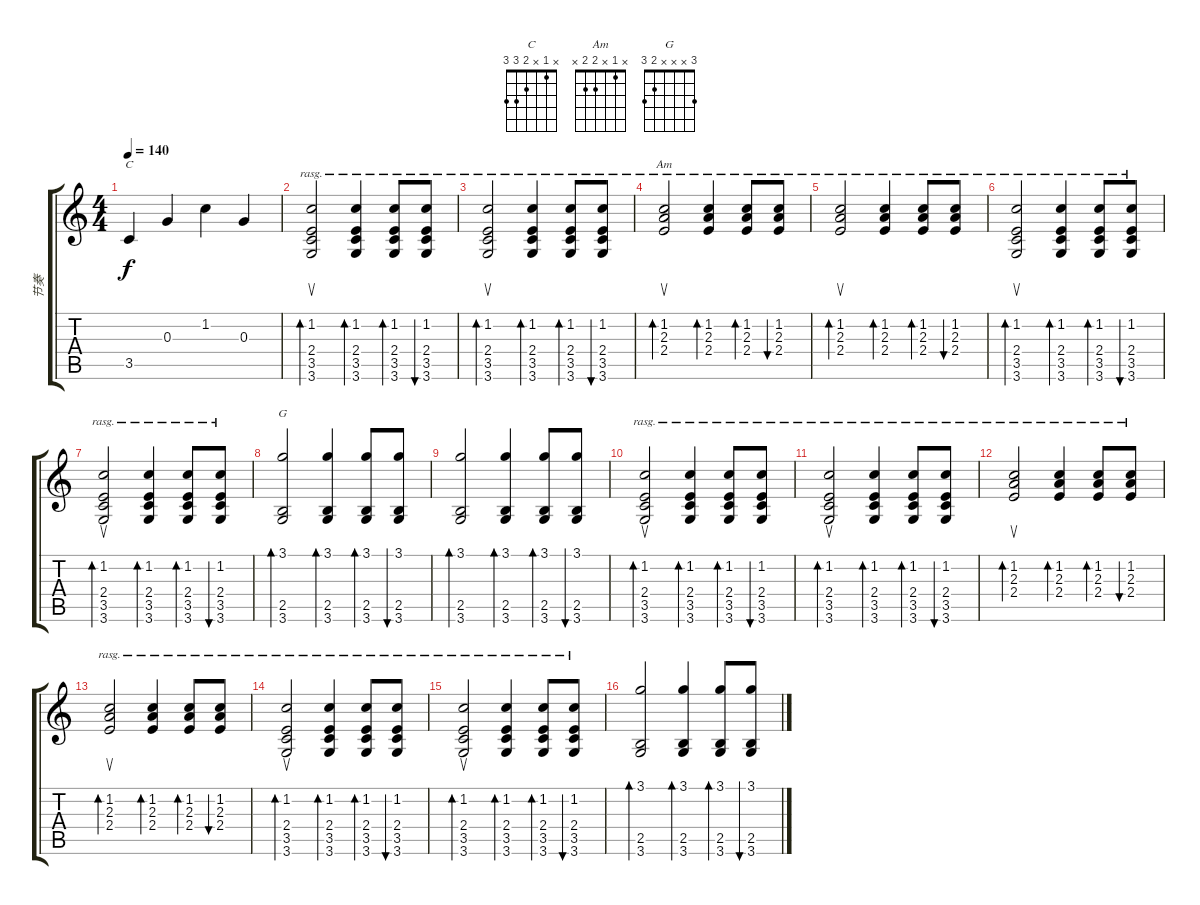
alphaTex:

\track ("节奏" "节奏") {instrument acousticguitarnylon}
\staff {score tabs}
\tuning (E4 B3 G3 D3 A2 E2) {hide}
\chord ("C" x 1 x 2 3 3)
\chord ("Am" x 1 x 2 2 x)
\chord ("G" 3 x x x 2 3)
\ts (4 4)
\tempo 140
\clef g2
\ks c
3.5.4{ch "C" dy f} 0.3.4 1.2.4 0.3.4 |
(1.2 2.4 3.5 3.6).2{su bd 240 rasg ii} (1.2 2.4 3.5 3.6).4{bd 120 rasg ii} (1.2 2.4 3.5 3.6).8{bd 120 rasg ii} (1.2 2.4 3.5 3.6).8{bu 120 rasg ii} |
(1.2 2.4 3.5 3.6).2{su bd 240 rasg ii} (1.2 2.4 3.5 3.6).4{bd 120 rasg ii} (1.2 2.4 3.5 3.6).8{bd 120 rasg ii} (1.2 2.4 3.5 3.6).8{bu 120 rasg ii} |
(1.2 2.3 2.4).2{su bd 240 ch "Am" rasg ii} (1.2 2.3 2.4).4{bd 120 rasg ii} (1.2 2.3 2.4).8{bd 120 rasg ii} (1.2 2.3 2.4).8{bu 120 rasg ii} |
(1.2 2.3 2.4).2{su bd 240 rasg ii} (1.2 2.3 2.4).4{bd 120 rasg ii} (1.2 2.3 2.4).8{bd 120 rasg ii} (1.2 2.3 2.4).8{bu 120 rasg ii} |
(1.2 2.4 3.5 3.6).2{su bd 240 rasg ii} (1.2 2.4 3.5 3.6).4{bd 120 rasg ii} (1.2 2.4 3.5 3.6).8{bd 120 rasg ii} (1.2 2.4 3.5 3.6).8{bu 120 rasg ii} |
(1.2 2.4 3.5 3.6).2{su bd 240 rasg ii} (1.2 2.4 3.5 3.6).4{bd 120 rasg ii} (1.2 2.4 3.5 3.6).8{bd 120 rasg ii} (1.2 2.4 3.5 3.6).8{bu 120 rasg ii} |
(3.1 2.5 3.6).2{bd 60 ch "G"} (3.1 2.5 3.6).4{bd 60} (3.1 2.5 3.6).8{bd 60} (3.1 2.5 3.6).8{bu 60} |
(3.1 2.5 3.6).2{bd 60} (3.1 2.5 3.6).4{bd 60} (3.1 2.5 3.6).8{bd 60} (3.1 2.5 3.6).8{bu 60} |
(1.2 2.4 3.5 3.6).2{su bd 240 rasg ii} (1.2 2.4 3.5 3.6).4{bd 120 rasg ii} (1.2 2.4 3.5 3.6).8{bd 120 rasg ii} (1.2 2.4 3.5 3.6).8{bu 120 rasg ii} |
(1.2 2.4 3.5 3.6).2{su bd 240 rasg ii} (1.2 2.4 3.5 3.6).4{bd 120 rasg ii} (1.2 2.4 3.5 3.6).8{bd 120 rasg ii} (1.2 2.4 3.5 3.6).8{bu 120 rasg ii} |
(1.2 2.3 2.4).2{su bd 240 rasg ii} (1.2 2.3 2.4).4{bd 120 rasg ii} (1.2 2.3 2.4).8{bd 120 rasg ii} (1.2 2.3 2.4).8{bu 120 rasg ii} |
(1.2 2.3 2.4).2{su bd 240 rasg ii} (1.2 2.3 2.4).4{bd 120 rasg ii} (1.2 2.3 2.4).8{bd 120 rasg ii} (1.2 2.3 2.4).8{bu 120 rasg ii} |
(1.2 2.4 3.5 3.6).2{su bd 240 rasg ii} (1.2 2.4 3.5 3.6).4{bd 120 rasg ii} (1.2 2.4 3.5 3.6).8{bd 120 rasg ii} (1.2 2.4 3.5 3.6).8{bu 120 rasg ii} |
(1.2 2.4 3.5 3.6).2{su bd 240 rasg ii} (1.2 2.4 3.5 3.6).4{bd 120 rasg ii} (1.2 2.4 3.5 3.6).8{bd 120 rasg ii} (1.2 2.4 3.5 3.6).8{bu 120 rasg ii} |
(3.1 2.5 3.6).2{bd 60} (3.1 2.5 3.6).4{bd 60} (3.1 2.5 3.6).8{bd 60} (3.1 2.5 3.6).8{bu 60}
